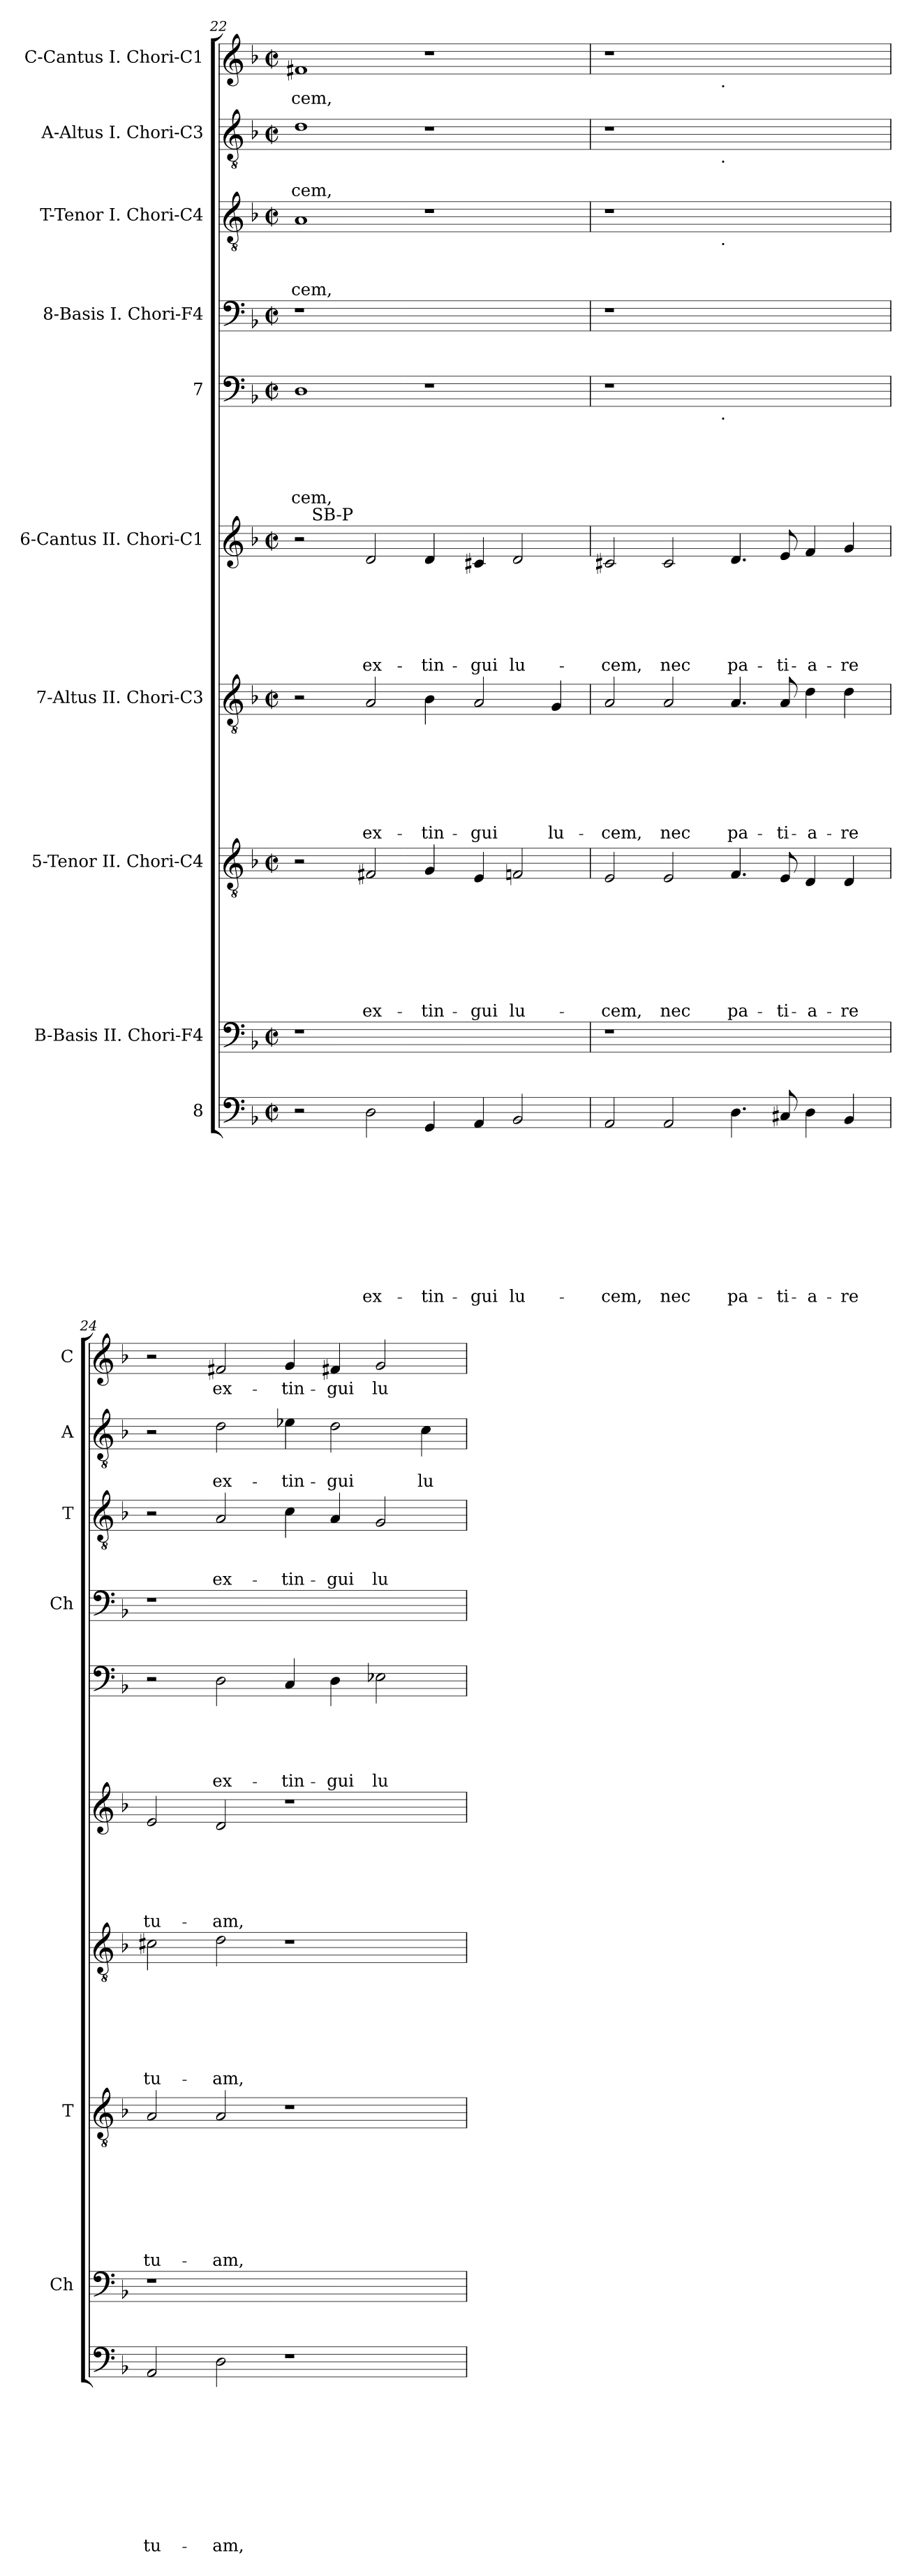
**kern	**text	**text	**text	**text	**text	**text	**text	**text	**text	**text	**kern	**kern	**text	**text	**text	**text	**text	**text	**text	**text	**kern	**text	**text	**text	**text	**text	**text	**text	**kern	**text	**text	**text	**text	**text	**text	**kern	**text	**text	**text	**text	**text	**kern	**kern	**text	**text	**text	**kern	**text	**text	**kern	**text
*part10	*part10	*part10	*part10	*part10	*part10	*part10	*part10	*part10	*part10	*part10	*part9	*part8	*part8	*part8	*part8	*part8	*part8	*part8	*part8	*part8	*part7	*part7	*part7	*part7	*part7	*part7	*part7	*part7	*part6	*part6	*part6	*part6	*part6	*part6	*part6	*part5	*part5	*part5	*part5	*part5	*part5	*part4	*part3	*part3	*part3	*part3	*part2	*part2	*part2	*part1	*part1
*staff10	*staff10	*staff10	*staff10	*staff10	*staff10	*staff10	*staff10	*staff10	*staff10	*staff10	*staff9	*staff8	*staff8	*staff8	*staff8	*staff8	*staff8	*staff8	*staff8	*staff8	*staff7	*staff7	*staff7	*staff7	*staff7	*staff7	*staff7	*staff7	*staff6	*staff6	*staff6	*staff6	*staff6	*staff6	*staff6	*staff5	*staff5	*staff5	*staff5	*staff5	*staff5	*staff4	*staff3	*staff3	*staff3	*staff3	*staff2	*staff2	*staff2	*staff1	*staff1
*I"8	*	*	*	*	*	*	*	*	*	*	*I"B-Basis II. Chori-F4	*I"5-Tenor II. Chori-C4	*	*	*	*	*	*	*	*	*I"7-Altus II. Chori-C3	*	*	*	*	*	*	*	*I"6-Cantus II. Chori-C1	*	*	*	*	*	*	*I"7	*	*	*	*	*	*I"8-Basis I. Chori-F4	*I"T-Tenor I. Chori-C4	*	*	*	*I"A-Altus I. Chori-C3	*	*	*I"C-Cantus I. Chori-C1	*
*	*	*	*	*	*	*	*	*	*	*	*I'Ch	*I'T	*	*	*	*	*	*	*	*	*	*	*	*	*	*	*	*	*	*	*	*	*	*	*	*	*	*	*	*	*	*I'Ch	*I'T	*	*	*	*I'A	*	*	*I'C	*
*clefF4	*	*	*	*	*	*	*	*	*	*	*clefF4	*clefGv2	*	*	*	*	*	*	*	*	*clefGv2	*	*	*	*	*	*	*	*clefG2	*	*	*	*	*	*	*clefF4	*	*	*	*	*	*clefF4	*clefGv2	*	*	*	*clefGv2	*	*	*clefG2	*
*k[b-]	*	*	*	*	*	*	*	*	*	*	*k[b-]	*k[b-]	*	*	*	*	*	*	*	*	*k[b-]	*	*	*	*	*	*	*	*k[b-]	*	*	*	*	*	*	*k[b-]	*	*	*	*	*	*k[b-]	*k[b-]	*	*	*	*k[b-]	*	*	*k[b-]	*
*F:	*	*	*	*	*	*	*	*	*	*	*F:	*F:	*	*	*	*	*	*	*	*	*F:	*	*	*	*	*	*	*	*F:	*	*	*	*	*	*	*F:	*	*	*	*	*	*F:	*F:	*	*	*	*F:	*	*	*F:	*
*M2/2	*	*	*	*	*	*	*	*	*	*	*M2/2	*M2/2	*	*	*	*	*	*	*	*	*M2/2	*	*	*	*	*	*	*	*M2/2	*	*	*	*	*	*	*M2/2	*	*	*	*	*	*M2/2	*M2/2	*	*	*	*M2/2	*	*	*M2/2	*
*met(c|)	*	*	*	*	*	*	*	*	*	*	*met(c|)	*met(c|)	*	*	*	*	*	*	*	*	*met(c|)	*	*	*	*	*	*	*	*met(c|)	*	*	*	*	*	*	*met(c|)	*	*	*	*	*	*met(c|)	*met(c|)	*	*	*	*met(c|)	*	*	*met(c|)	*
=22	=22	=22	=22	=22	=22	=22	=22	=22	=22	=22	=22	=22	=22	=22	=22	=22	=22	=22	=22	=22	=22	=22	=22	=22	=22	=22	=22	=22	=22	=22	=22	=22	=22	=22	=22	=22	=22	=22	=22	=22	=22	=22	=22	=22	=22	=22	=22	=22	=22	=22	=22
!	!	!	!	!	!	!	!	!	!	!	!	!	!	!	!	!	!	!	!	!	!	!	!	!	!	!	!	!	!	!	!	!	!	!	!	!	!	!	!	!	!LO:LY:b	!	!	!	!	!LO:LY:b	!	!	!LO:LY:b	!	!LO:LY:b
*	*	*	*	*	*	*	*	*	*	*	*	*	*	*	*	*	*	*	*	*	*	*	*	*	*	*	*	*	*^	*	*	*	*	*	*	*	*	*	*	*	*	*	*	*	*	*	*	*	*	*	*
2r	.	.	.	.	.	.	.	.	.	.	1r	2r	.	.	.	.	.	.	.	.	2r	.	.	.	.	.	.	.	2r	16ryy	.	.	.	.	.	.	1D	.	.	.	.	-cem,	1r	1A	.	.	-cem,	1d	.	-cem,	1f#X	-cem,
!	!	!	!	!	!	!	!	!	!	!	!	!	!	!	!	!	!	!	!	!	!	!	!	!	!	!	!	!	!	!LO:TX:a:t=SB-P	!	!	!	!	!	!	!	!	!	!	!	!	!	!	!	!	!	!	!	!	!	!
.	.	.	.	.	.	.	.	.	.	.	.	.	.	.	.	.	.	.	.	.	.	.	.	.	.	.	.	.	.	1ryy	.	.	.	.	.	.	.	.	.	.	.	.	.	.	.	.	.	.	.	.	.	.
!	!	!	!	!	!	!	!	!	!	!LO:LY:b	!	!	!	!	!	!	!	!	!	!LO:LY:b	!	!	!	!	!	!	!	!LO:LY:b	!	!	!	!	!	!	!	!LO:LY:b	!	!	!	!	!	!	!	!	!	!	!	!	!	!	!	!
2D\	.	.	.	.	.	.	.	.	.	ex-	.	2F#X/	.	.	.	.	.	.	.	ex-	2A/	.	.	.	.	.	.	ex-	2d/	.	.	.	.	.	.	ex-	.	.	.	.	.	.	.	.	.	.	.	.	.	.	.	.
!	!	!	!	!	!	!	!	!	!	!LO:LY:b	!	!	!	!	!	!	!	!	!	!LO:LY:b	!	!	!	!	!	!	!	!LO:LY:b	!	!	!	!	!	!	!	!LO:LY:b	!	!	!	!	!	!	!	!	!	!	!	!	!	!	!	!
4GG/	.	.	.	.	.	.	.	.	.	-tin-	1ryy	4G/	.	.	.	.	.	.	.	-tin-	4B-\	.	.	.	.	.	.	-tin-	4d/	.	.	.	.	.	.	-tin-	1r	.	.	.	.	.	1ryy	1r	.	.	.	1r	.	.	1r	.
.	.	.	.	.	.	.	.	.	.	.	.	.	.	.	.	.	.	.	.	.	.	.	.	.	.	.	.	.	.	2...ryy	.	.	.	.	.	.	.	.	.	.	.	.	.	.	.	.	.	.	.	.	.	.
!	!	!	!	!	!	!	!	!	!	!LO:LY:b	!	!	!	!	!	!	!	!	!	!LO:LY:b	!	!	!	!	!	!	!	!LO:LY:b	!	!	!	!	!	!	!	!LO:LY:b	!	!	!	!	!	!	!	!	!	!	!	!	!	!	!	!
4AA/	.	.	.	.	.	.	.	.	.	-gui	.	4E/	.	.	.	.	.	.	.	-gui	2A/	.	.	.	.	.	.	-gui	4c#X/	.	.	.	.	.	.	-gui	.	.	.	.	.	.	.	.	.	.	.	.	.	.	.	.
!	!	!	!	!	!	!	!	!	!	!LO:LY:b	!	!	!	!	!	!	!	!	!	!LO:LY:b	!	!	!	!	!	!	!	!	!	!	!	!	!	!	!	!LO:LY:b	!	!	!	!	!	!	!	!	!	!	!	!	!	!	!	!
2BB-/	.	.	.	.	.	.	.	.	.	lu-	.	2Fn/	.	.	.	.	.	.	.	lu-	.	.	.	.	.	.	.	.	2d/	.	.	.	.	.	.	lu-	.	.	.	.	.	.	.	.	.	.	.	.	.	.	.	.
!	!	!	!	!	!	!	!	!	!	!	!	!	!	!	!	!	!	!	!	!	!	!	!	!	!	!	!	!LO:LY:b	!	!	!	!	!	!	!	!	!	!	!	!	!	!	!	!	!	!	!	!	!	!	!	!
.	.	.	.	.	.	.	.	.	.	.	.	.	.	.	.	.	.	.	.	.	4G/	.	.	.	.	.	.	lu-	.	.	.	.	.	.	.	.	.	.	.	.	.	.	.	.	.	.	.	.	.	.	.	.
=23	=23	=23	=23	=23	=23	=23	=23	=23	=23	=23	=23	=23	=23	=23	=23	=23	=23	=23	=23	=23	=23	=23	=23	=23	=23	=23	=23	=23	=23	=23	=23	=23	=23	=23	=23	=23	=23	=23	=23	=23	=23	=23	=23	=23	=23	=23	=23	=23	=23	=23	=23	=23
!	!	!	!	!	!	!	!	!	!	!LO:LY:b	!	!	!	!	!	!	!	!	!	!LO:LY:b	!	!	!	!	!	!	!	!LO:LY:b	!	!	!	!	!	!	!	!LO:LY:b	!	!	!	!	!	!	!	!	!	!	!	!	!	!	!	!
*	*	*	*	*	*	*	*	*	*	*	*	*	*	*	*	*	*	*	*	*	*	*	*	*	*	*	*	*	*v	*v	*	*	*	*	*	*	*^	*	*	*	*	*	*	*^	*	*	*	*^	*	*	*^	*
2AA/	.	.	.	.	.	.	.	.	.	-cem,	1r	2E/	.	.	.	.	.	.	.	-cem,	2A/	.	.	.	.	.	.	-cem,	2c#X/	.	.	.	.	.	-cem,	1r	2ryy	.	.	.	.	.	1r	1r	2ryy	.	.	.	1r	2ryy	.	.	1r	2ryy	.
!	!	!	!	!	!	!	!	!	!	!LO:LY:b	!	!	!	!	!	!	!	!	!	!LO:LY:b	!	!	!	!	!	!	!	!LO:LY:b	!	!	!	!	!	!	!LO:LY:b	!	!	!	!	!	!	!	!	!	!	!	!	!	!	!	!	!	!	!	!
2AA/	.	.	.	.	.	.	.	.	.	nec	.	2E/	.	.	.	.	.	.	.	nec	2A/	.	.	.	.	.	.	nec	2c#/	.	.	.	.	.	nec	.	4...ryy	.	.	.	.	.	.	.	4...ryy	.	.	.	.	4...ryy	.	.	.	4...ryy	.
!	!	!	!	!	!	!	!	!	!	!	!	!	!	!	!	!	!	!	!	!	!	!	!	!	!	!	!	!	!	!	!	!	!	!	!	!	!	!	!	!	!	!	!	!	!	!	!	!	!	!	!	!	!	!LO:TX:b:t=.	!
!	!	!	!	!	!	!	!	!	!	!	!	!	!	!	!	!	!	!	!	!	!	!	!	!	!	!	!	!	!	!	!	!	!	!	!	!	!	!	!	!	!	!	!	!	!	!	!	!	!	!LO:TX:b:t=.	!	!	!	!	!
!	!	!	!	!	!	!	!	!	!	!	!	!	!	!	!	!	!	!	!	!	!	!	!	!	!	!	!	!	!	!	!	!	!	!	!	!	!	!	!	!	!	!	!	!	!LO:TX:b:t=.	!	!	!	!	!	!	!	!	!	!
!	!	!	!	!	!	!	!	!	!	!	!	!	!	!	!	!	!	!	!	!	!	!	!	!	!	!	!	!	!	!	!	!	!	!	!	!	!LO:TX:b:t=.	!	!	!	!	!	!	!	!	!	!	!	!	!	!	!	!	!	!
.	.	.	.	.	.	.	.	.	.	.	.	.	.	.	.	.	.	.	.	.	.	.	.	.	.	.	.	.	.	.	.	.	.	.	.	.	1ryy	.	.	.	.	.	.	.	1ryy	.	.	.	.	1ryy	.	.	.	1ryy	.
!	!	!	!	!	!	!	!	!	!	!LO:LY:b	!	!	!	!	!	!	!	!	!	!LO:LY:b	!	!	!	!	!	!	!	!LO:LY:b	!	!	!	!	!	!	!LO:LY:b	!	!	!	!	!	!	!	!	!	!	!	!	!	!	!	!	!	!	!	!
4.D\	.	.	.	.	.	.	.	.	.	pa-	1ryy	4.F/	.	.	.	.	.	.	.	pa-	4.A/	.	.	.	.	.	.	pa-	4.d/	.	.	.	.	.	pa-	1ryy	.	.	.	.	.	.	1ryy	1ryy	.	.	.	.	1ryy	.	.	.	1ryy	.	.
!	!	!	!	!	!	!	!	!	!	!LO:LY:b	!	!	!	!	!	!	!	!	!	!LO:LY:b	!	!	!	!	!	!	!	!LO:LY:b	!	!	!	!	!	!	!LO:LY:b	!	!	!	!	!	!	!	!	!	!	!	!	!	!	!	!	!	!	!	!
8C#X/	.	.	.	.	.	.	.	.	.	-ti-	.	8E/	.	.	.	.	.	.	.	-ti-	8A/	.	.	.	.	.	.	-ti-	8e/	.	.	.	.	.	-ti-	.	.	.	.	.	.	.	.	.	.	.	.	.	.	.	.	.	.	.	.
!	!	!	!	!	!	!	!	!	!	!LO:LY:b	!	!	!	!	!	!	!	!	!	!LO:LY:b	!	!	!	!	!	!	!	!LO:LY:b	!	!	!	!	!	!	!LO:LY:b	!	!	!	!	!	!	!	!	!	!	!	!	!	!	!	!	!	!	!	!
4D\	.	.	.	.	.	.	.	.	.	-a-	.	4D/	.	.	.	.	.	.	.	-a-	4d\	.	.	.	.	.	.	-a-	4f/	.	.	.	.	.	-a-	.	.	.	.	.	.	.	.	.	.	.	.	.	.	.	.	.	.	.	.
!	!	!	!	!	!	!	!	!	!	!LO:LY:b	!	!	!	!	!	!	!	!	!	!LO:LY:b	!	!	!	!	!	!	!	!LO:LY:b	!	!	!	!	!	!	!LO:LY:b	!	!	!	!	!	!	!	!	!	!	!	!	!	!	!	!	!	!	!	!
4BB-/	.	.	.	.	.	.	.	.	.	-re	.	4D/	.	.	.	.	.	.	.	-re	4d\	.	.	.	.	.	.	-re	4g/	.	.	.	.	.	-re	.	.	.	.	.	.	.	.	.	.	.	.	.	.	.	.	.	.	.	.
.	.	.	.	.	.	.	.	.	.	.	.	.	.	.	.	.	.	.	.	.	.	.	.	.	.	.	.	.	.	.	.	.	.	.	.	.	32ryy	.	.	.	.	.	.	.	32ryy	.	.	.	.	32ryy	.	.	.	32ryy	.
=24	=24	=24	=24	=24	=24	=24	=24	=24	=24	=24	=24	=24	=24	=24	=24	=24	=24	=24	=24	=24	=24	=24	=24	=24	=24	=24	=24	=24	=24	=24	=24	=24	=24	=24	=24	=24	=24	=24	=24	=24	=24	=24	=24	=24	=24	=24	=24	=24	=24	=24	=24	=24	=24	=24	=24
!	!	!	!	!	!	!	!	!	!	!LO:LY:b	!	!	!	!	!	!	!	!	!	!LO:LY:b	!	!	!	!	!	!	!	!LO:LY:b	!	!	!	!	!	!	!LO:LY:b	!	!	!	!	!	!	!	!	!	!	!	!	!	!	!	!	!	!	!	!
*	*	*	*	*	*	*	*	*	*	*	*	*	*	*	*	*	*	*	*	*	*	*	*	*	*	*	*	*	*	*	*	*	*	*	*	*	*	*	*	*	*	*	*	*v	*v	*	*	*	*	*	*	*	*v	*v	*
*	*	*	*	*	*	*	*	*	*	*	*	*	*	*	*	*	*	*	*	*	*	*	*	*	*	*	*	*	*	*	*	*	*	*	*	*v	*v	*	*	*	*	*	*	*	*	*	*	*v	*v	*	*	*	*
2AA/	.	.	.	.	.	.	.	.	.	tu-	1r	2A/	.	.	.	.	.	.	.	tu-	2c#X\	.	.	.	.	.	.	tu-	2e/	.	.	.	.	.	tu-	2r	.	.	.	.	.	1r	2r	.	.	.	2r	.	.	2r	.
!	!	!	!	!	!	!	!	!	!	!LO:LY:b	!	!	!	!	!	!	!	!	!	!LO:LY:b	!	!	!	!	!	!	!	!LO:LY:b	!	!	!	!	!	!	!LO:LY:b	!	!	!	!	!	!LO:LY:b	!	!	!	!	!LO:LY:b	!	!	!LO:LY:b	!	!LO:LY:b
2D\	.	.	.	.	.	.	.	.	.	-am,	.	2A/	.	.	.	.	.	.	.	-am,	2d\	.	.	.	.	.	.	-am,	2d/	.	.	.	.	.	-am,	2D\	.	.	.	.	ex-	.	2A/	.	.	ex-	2d\	.	ex-	2f#X/	ex-
!	!	!	!	!	!	!	!	!	!	!	!	!	!	!	!	!	!	!	!	!	!	!	!	!	!	!	!	!	!	!	!	!	!	!	!	!	!	!	!	!	!LO:LY:b	!	!	!	!	!LO:LY:b	!	!	!LO:LY:b	!	!LO:LY:b
1r	.	.	.	.	.	.	.	.	.	.	1ryy	1r	.	.	.	.	.	.	.	.	1r	.	.	.	.	.	.	.	1r	.	.	.	.	.	.	4C/	.	.	.	.	-tin-	1ryy	4c\	.	.	-tin-	4e-X\	.	-tin-	4g/	-tin-
!	!	!	!	!	!	!	!	!	!	!	!	!	!	!	!	!	!	!	!	!	!	!	!	!	!	!	!	!	!	!	!	!	!	!	!	!	!	!	!	!	!LO:LY:b	!	!	!	!	!LO:LY:b	!	!	!LO:LY:b	!	!LO:LY:b
.	.	.	.	.	.	.	.	.	.	.	.	.	.	.	.	.	.	.	.	.	.	.	.	.	.	.	.	.	.	.	.	.	.	.	.	4D\	.	.	.	.	-gui	.	4A/	.	.	-gui	2d\	.	-gui	4f#X/	-gui
!	!	!	!	!	!	!	!	!	!	!	!	!	!	!	!	!	!	!	!	!	!	!	!	!	!	!	!	!	!	!	!	!	!	!	!	!	!	!	!	!	!LO:LY:b	!	!	!	!	!LO:LY:b	!	!	!	!	!LO:LY:b
.	.	.	.	.	.	.	.	.	.	.	.	.	.	.	.	.	.	.	.	.	.	.	.	.	.	.	.	.	.	.	.	.	.	.	.	2E-X\	.	.	.	.	lu-	.	2G/	.	.	lu-	.	.	.	2g/	lu-
!	!	!	!	!	!	!	!	!	!	!	!	!	!	!	!	!	!	!	!	!	!	!	!	!	!	!	!	!	!	!	!	!	!	!	!	!	!	!	!	!	!	!	!	!	!	!	!	!	!LO:LY:b	!	!
.	.	.	.	.	.	.	.	.	.	.	.	.	.	.	.	.	.	.	.	.	.	.	.	.	.	.	.	.	.	.	.	.	.	.	.	.	.	.	.	.	.	.	.	.	.	.	4c\	.	lu-	.	.
=	=	=	=	=	=	=	=	=	=	=	=	=	=	=	=	=	=	=	=	=	=	=	=	=	=	=	=	=	=	=	=	=	=	=	=	=	=	=	=	=	=	=	=	=	=	=	=	=	=	=	=
*-	*-	*-	*-	*-	*-	*-	*-	*-	*-	*-	*-	*-	*-	*-	*-	*-	*-	*-	*-	*-	*-	*-	*-	*-	*-	*-	*-	*-	*-	*-	*-	*-	*-	*-	*-	*-	*-	*-	*-	*-	*-	*-	*-	*-	*-	*-	*-	*-	*-	*-	*-
